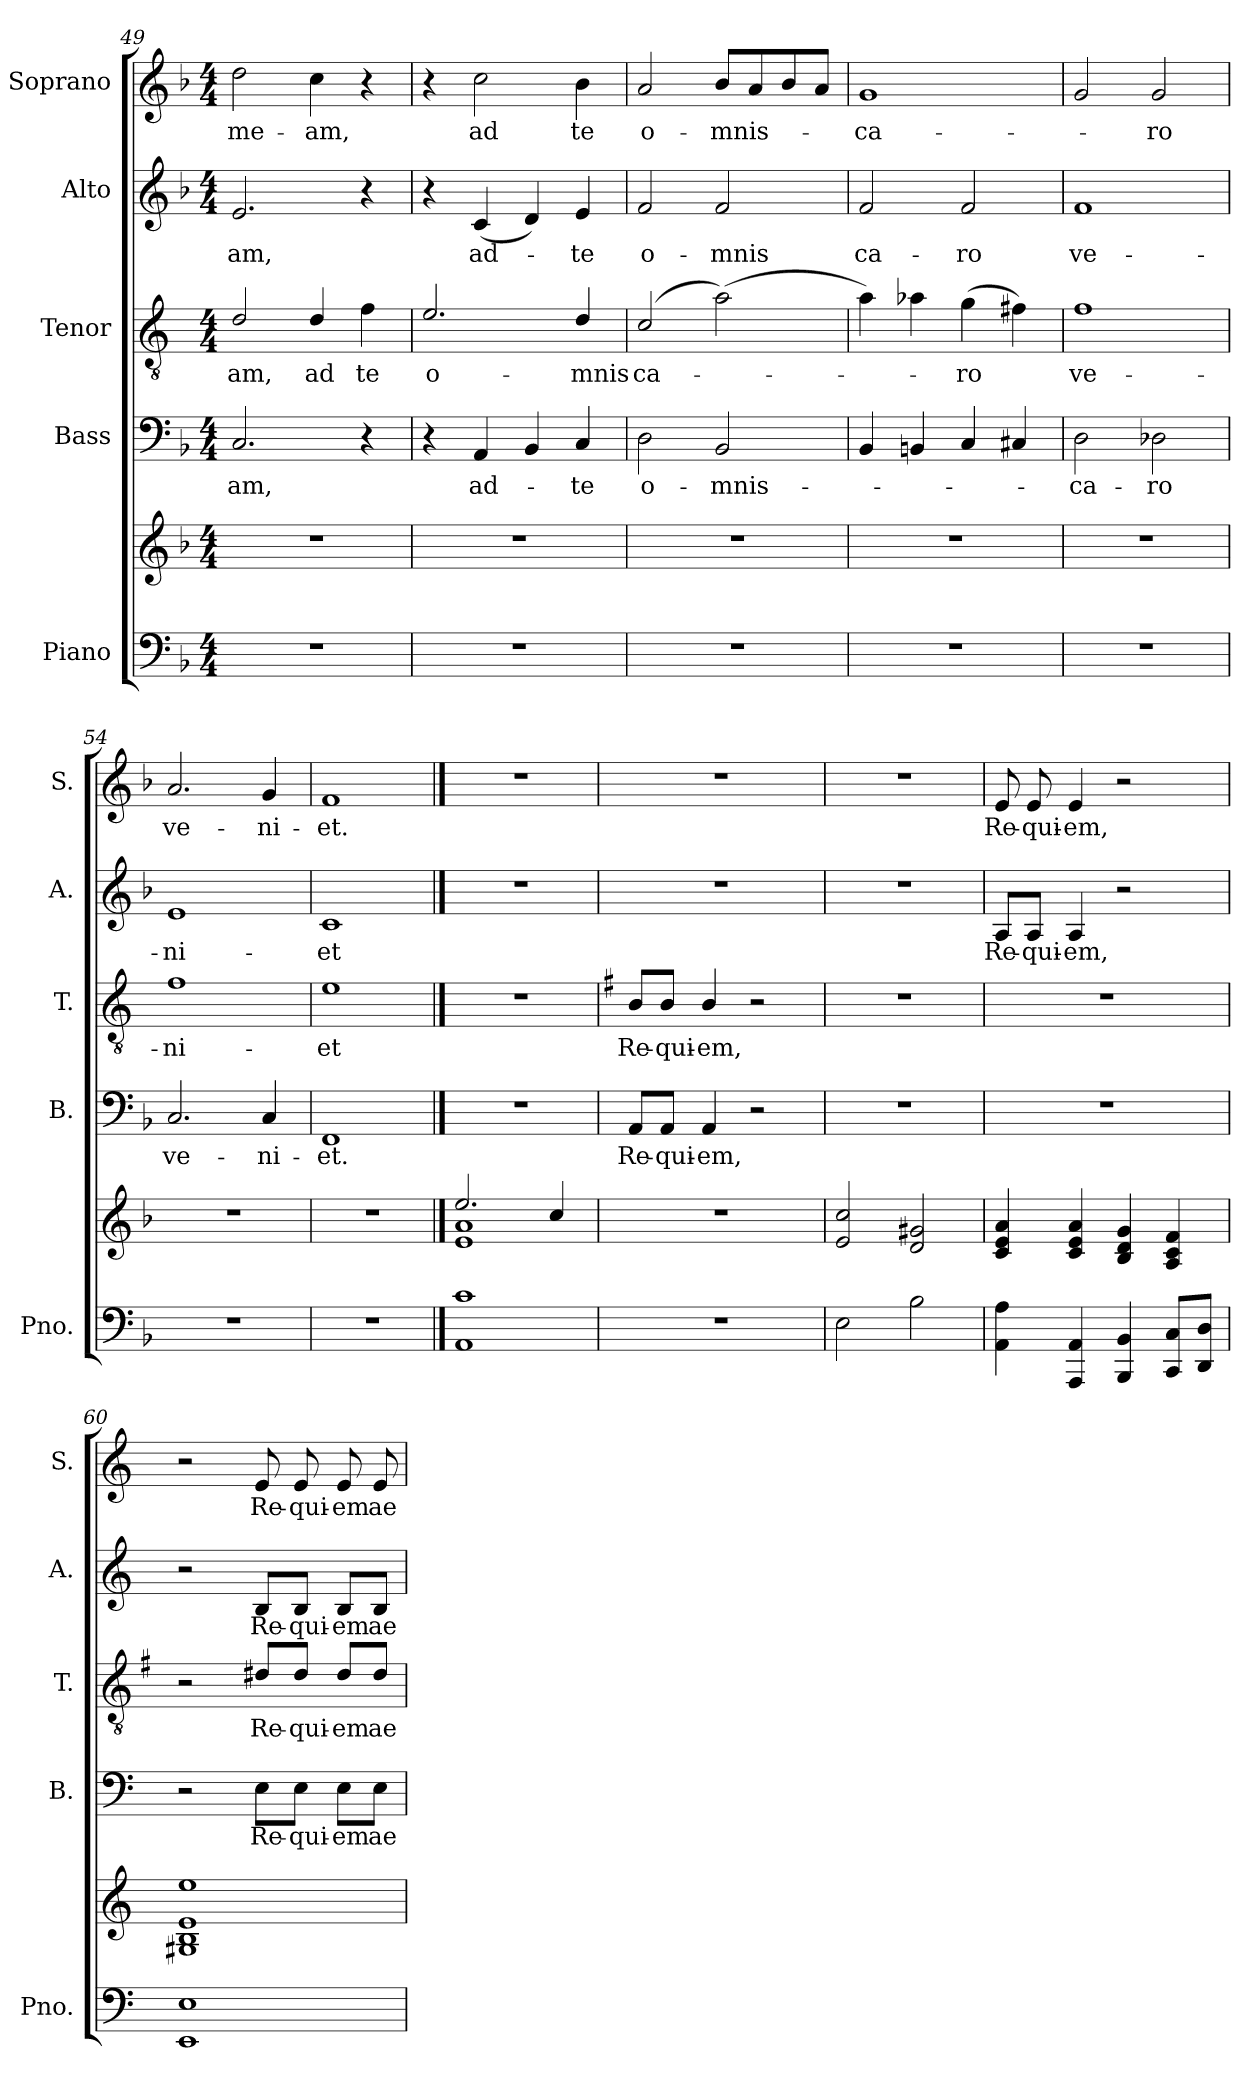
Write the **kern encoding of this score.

**kern	**kern	**kern	**text	**kern	**text	**kern	**text	**kern	**text
*part5	*part5	*part4	*part4	*part3	*part3	*part2	*part2	*part1	*part1
*staff6	*staff5	*staff4	*staff4	*staff3	*staff3	*staff2	*staff2	*staff1	*staff1
*I"Piano	*	*I"Bass	*	*I"Tenor	*	*I"Alto	*	*I"Soprano	*
*I'Pno.	*	*I'B.	*	*I'T.	*	*I'A.	*	*I'S.	*
*clefF4	*clefG2	*clefF4	*	*clefGv2	*	*clefG2	*	*clefG2	*
*	*	*	*	*ITrd4c7	*	*	*	*	*
*k[b-]	*k[b-]	*k[b-]	*	*k[b-]	*	*k[b-]	*	*k[b-]	*
*F:	*F:	*F:	*	*F:	*	*F:	*	*F:	*
*M4/4	*M4/4	*M4/4	*	*M4/4	*	*M4/4	*	*M4/4	*
=49	=49	=49	=49	=49	=49	=49	=49	=49	=49
1r	1r	2.C/	-am,	2G/	-am,	2.e/	-am,	2dd\	me-
.	.	.	.	4G/	ad	.	.	4cc\	-am,
.	.	4r	.	4B-\	te	4r	.	4r	.
=50	=50	=50	=50	=50	=50	=50	=50	=50	=50
1r	1r	4r	.	2.A/	o-	4r	.	4r	.
.	.	4AA/	ad-	.	.	(4c/	ad-	2cc\	ad
.	.	4BB-/	.	.	.	4d/)	.	.	.
.	.	4C/	-te	4G/	-mnis	4e/	-te	4b-\	te
=51	=51	=51	=51	=51	=51	=51	=51	=51	=51
1r	1r	2D\	o-	(2F/	ca-	2f/	o-	2a/	o-
.	.	2BB-/	-mnis-	(2d\)	.	2f/	-mnis	8b-/L	-mnis-
.	.	.	.	.	.	.	.	8a/	.
.	.	.	.	.	.	.	.	8b-/	.
.	.	.	.	.	.	.	.	8a/J	.
=52	=52	=52	=52	=52	=52	=52	=52	=52	=52
1r	1r	4BB-/	.	4d\)	.	2f/	ca-	1g	-ca-
.	.	4BBn/	.	4d-X\	.	.	.	.	.
.	.	4C/	.	(4c\	-ro	2f/	-ro	.	.
.	.	4C#X/	.	4Bn\)	.	.	.	.	.
=53	=53	=53	=53	=53	=53	=53	=53	=53	=53
1r	1r	2D\	-ca-	1B-	ve-	1f	ve-	2g/	.
.	.	2D-X\	-ro	.	.	.	.	2g/	-ro
=54	=54	=54	=54	=54	=54	=54	=54	=54	=54
1r	1r	2.C/	ve-	1B-	-ni-	1e	-ni-	2.a/	ve-
.	.	4C/	-ni-	.	.	.	.	4g/	-ni-
=55	=55	=55	=55	=55	=55	=55	=55	=55	=55
1r	1r	1FF	-et.	1A	-et	1c	-et	1f	-et.
==56	==56	==56	==56	==56	==56	==56	==56	==56	==56
*	*^	*	*	*	*	*	*	*	*
1AA 1c	2.ee/	1e 1a	1r	.	1r	.	1r	.	1r	.
.	4cc/	.	.	.	.	.	.	.	.	.
*	*v	*v	*	*	*	*	*	*	*	*
=57	=57	=57	=57	=57	=57	=57	=57	=57	=57
*k[]	*k[]	*k[]	*	*k[]	*	*k[]	*	*k[]	*
*C:	*C:	*C:	*	*C:	*	*C:	*	*C:	*
1r	1r	8AA/L	Re-	8E/L	Re-	1r	.	1r	.
.	.	8AA/J	-qui-	8E/J	-qui-	.	.	.	.
.	.	4AA/	-em,	4E/	-em,	.	.	.	.
.	.	2r	.	2r	.	.	.	.	.
=58	=58	=58	=58	=58	=58	=58	=58	=58	=58
2E\	2e/ 2cc/	1r	.	1r	.	1r	.	1r	.
2B\	2d/ 2g#X/	.	.	.	.	.	.	.	.
=59	=59	=59	=59	=59	=59	=59	=59	=59	=59
4AA\ 4A\	4c/ 4e/ 4a/	1r	.	1r	.	8A/L	Re-	8e/	Re-
.	.	.	.	.	.	8A/J	-qui-	8e/	-qui-
4AAA/ 4AA/	4c/ 4e/ 4a/	.	.	.	.	4A/	-em,	4e/	-em,
4BBB/ 4BB/	4B/ 4d/ 4g/	.	.	.	.	2r	.	2r	.
8CC/ 8C/L	4A/ 4c/ 4f/	.	.	.	.	.	.	.	.
8DD/ 8D/J	.	.	.	.	.	.	.	.	.
=60	=60	=60	=60	=60	=60	=60	=60	=60	=60
1EE 1E	1G#X 1B 1e 1ee	2r	.	2r	.	2r	.	2r	.
.	.	8E\L	Re-	8G#X/L	Re-	8B/L	Re-	8e/	Re-
.	.	8E\J	-qui-	8G#/J	-qui-	8B/J	-qui-	8e/	-qui-
.	.	8E\L	-em	8G#/L	-em	8B/L	-em	8e/	-em
.	.	8E\J	ae-	8G#/J	ae-	8B/J	ae-	8e/	ae-
=	=	=	=	=	=	=	=	=	=
*-	*-	*-	*-	*-	*-	*-	*-	*-	*-
